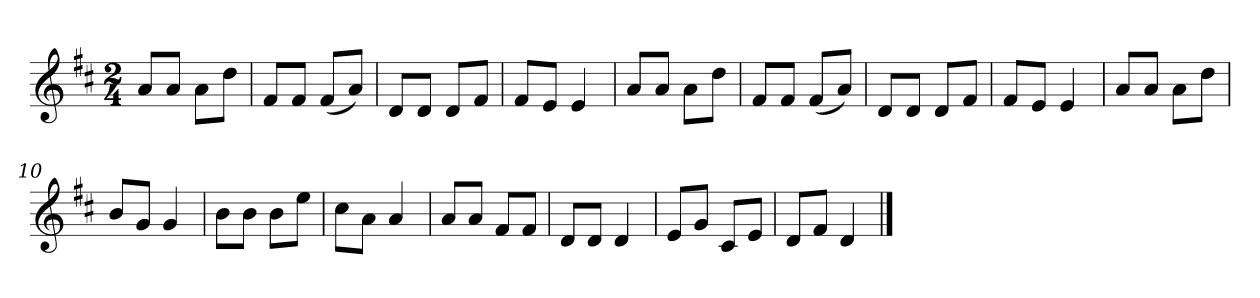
**kern
*part1
*staff1
*k[f#c#]
*M2/4
*MM120
=1
8aL
8aJ
8aL
8ddJ
=2
8f#L
8f#J
(8f#L
8aJ)
=3
8dL
8dJ
8dL
8f#J
=4
8f#L
8eJ
4e
=5
8aL
8aJ
8aL
8ddJ
=6
8f#L
8f#J
(8f#L
8aJ)
=7
8dL
8dJ
8dL
8f#J
=8
8f#L
8eJ
4e
=9
8aL
8aJ
8aL
8ddJ
=10
8bL
8gJ
4g
=11
8bL
8bJ
8bL
8eeJ
=12
8cc#L
8aJ
4a
=13
8aL
8aJ
8f#L
8f#J
=14
8dL
8dJ
4d
=15
8eL
8gJ
8c#L
8eJ
=16
8dL
8f#J
4d
==
*-
